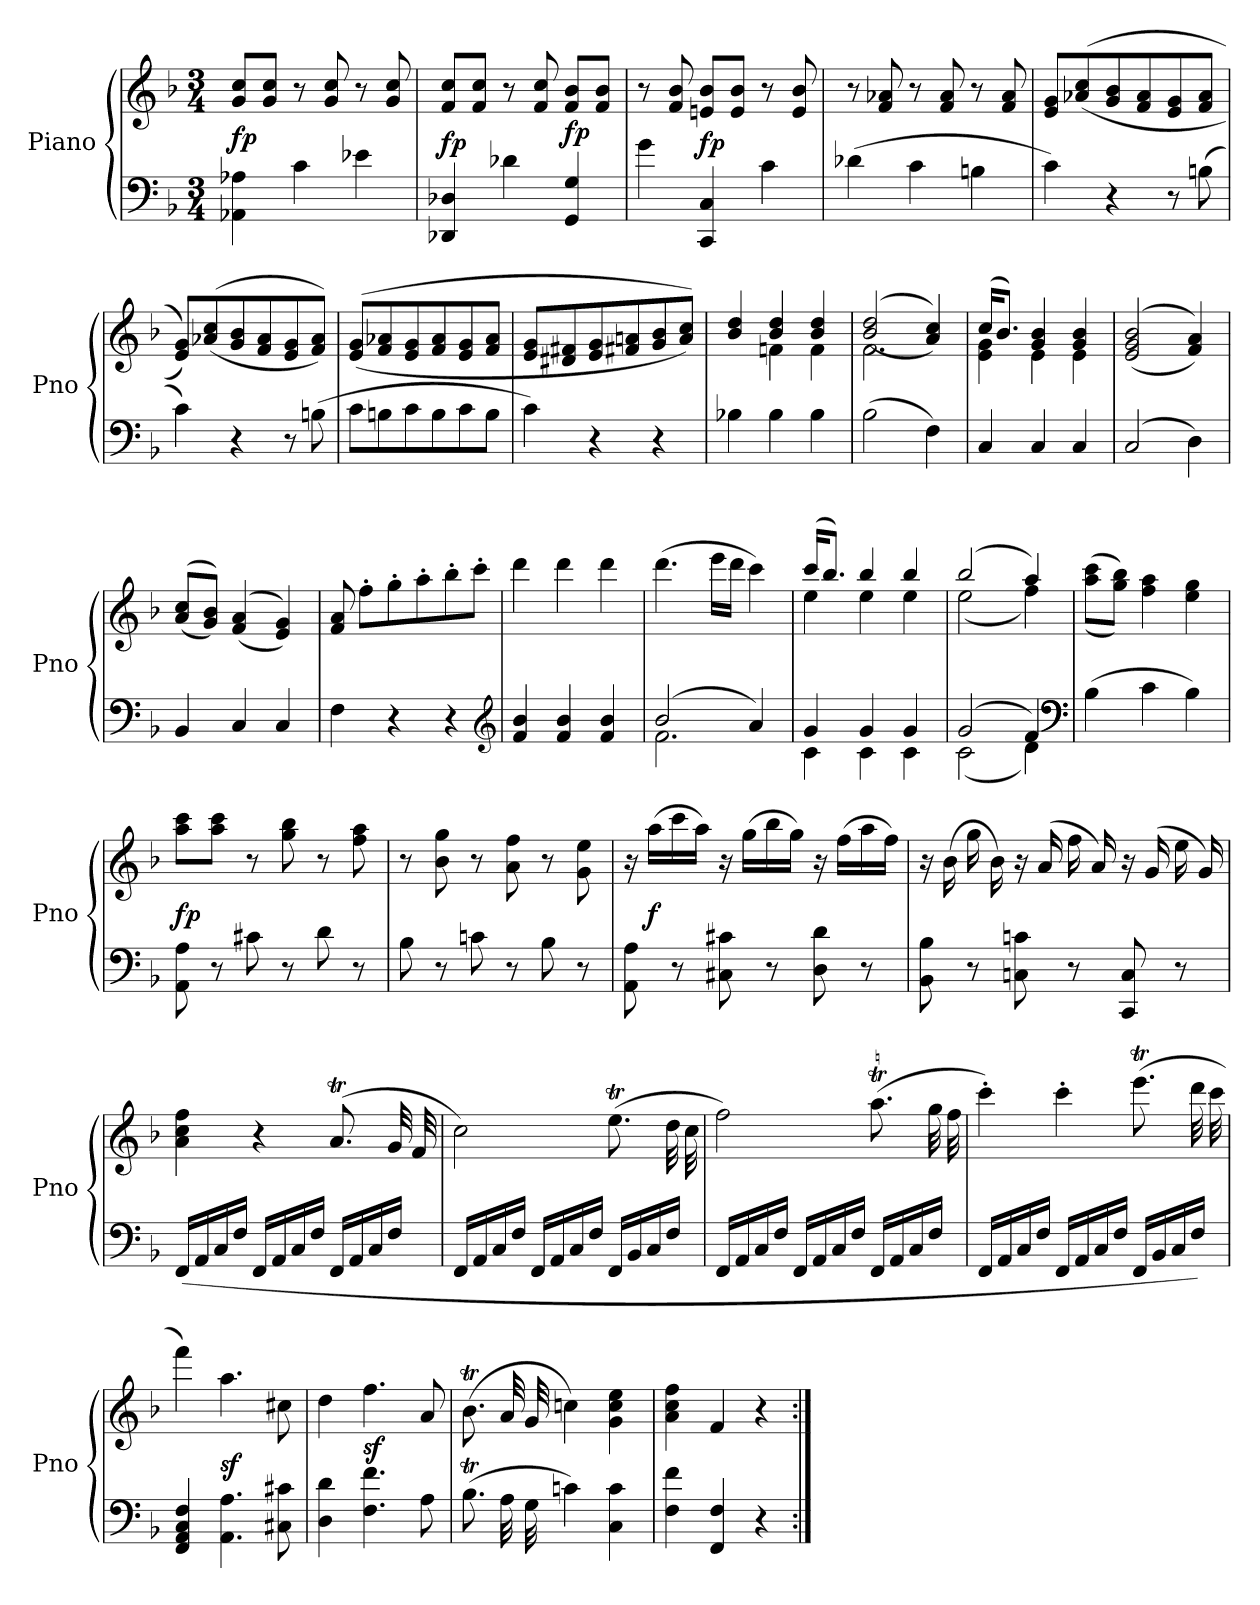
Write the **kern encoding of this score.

**kern	**kern	**dynam
*part1	*part1	*part1
*staff2	*staff1	*staff1/2
*I"Piano	*	*
*I'Pno	*	*
*clefF4	*clefG2	*
*k[b-]	*k[b-]	*
*F:	*F:	*
*M3/4	*M3/4	*
=	=	=
4AA-X 4A-X	8g 8ccL	fp
.	8g 8ccJ	.
4c	8r	.
.	8g 8cc	.
4e-X	8r	.
.	8g 8cc	.
=	=	=
4DD-X 4D-X	8f 8ccL	fp
.	8f 8ccJ	.
4d-X	8r	.
.	8f 8cc	.
4GG 4G	8f 8b-L	fp
.	8f 8b-J	.
=	=	=
4g	8r	.
.	8f 8b-	.
4CC 4C	8en 8b-L	fp
.	8e 8b-J	.
4c	8r	.
.	8e 8b-	.
=	=	=
(4d-X	8r	.
.	8f 8a-X	.
4c	8r	.
.	8f 8a-	.
4Bn	8r	.
.	8f 8a-	.
=	=	=
4c)	8e 8gL	.
.	(<(>8a-X 8cc	.
4r	8g 8b-	.
.	8f 8a-	.
8r	8e 8g	.
(8Bn	8f 8a-J	.
=	=	=
4c)	8e 8gL))	.
.	(<(>8a-X 8cc	.
4r	8g 8b-	.
.	8f 8a-	.
8r	8e 8g	.
(8Bn	8f 8a-J))	.
=	=	=
8cL	(<(>8e 8gL	.
8Bn	8f 8a-X	.
8c	8e 8g	.
8B	8f 8a-	.
8c	8e 8g	.
8BJ	8f 8a-J	.
=	=	=
4c)	8e 8gL	.
.	8d#X 8f#X	.
4r	8e 8g	.
.	8f#X 8an	.
4r	8g 8b-	.
.	8a 8ccJ))	.
=	=	=
*	*^	*
4B-X	4b-/ 4dd/	4ryy	.
4B-	4b- 4dd	4fn	.
4B-	4b- 4dd	4f	.
=	=	=	=
(2B-	(<(>2b- 2dd	2.f	.
4F)	4a 4cc))	.	.
=	=	=	=
4C	(16ccKL	4e 4g	.
.	8.b-J)	.	.
4C	4g 4b-	4e	.
4C	4g 4b-	4e	.
*	*v	*v	*
=	=	=
(2C	(<(>2e 2g 2b-	.
4D)	4f 4a))	.
=	=	=
4BB-	(<(>8a 8ccL	.
.	8g 8b-J))	.
4C	(<(>4f 4a	.
4C	4e 4g))	.
=	=	=
4F	8f 8a	.
.	8ff'L	.
4r	8gg'	.
.	8aa'	.
4r	8bb-'	.
.	8ccc'J	.
*clefG2	*	*
=	=	=
4f 4b-	4ddd	.
4f 4b-	4ddd	.
4f 4b-	4ddd	.
=	=	=
*^	*	*
(2b-	2.f	(4.ddd	.
.	.	16eeeLL	.
.	.	16dddJJ	.
4a)	.	4ccc)	.
=	=	=	=
*	*	*^	*
4g	4c	(16cccKL	4ee	.
.	.	8.bb-J)	.	.
4g	4c	4bb-	4ee	.
4g	4c	4bb-	4ee	.
=	=	=	=	=
(2g	(2c	(2bb-	(2ee	.
4f)	4d)	4aa)	4ff)	.
*v	*v	*	*	*
*	*v	*v	*
*clefF4	*	*
=	=	=
(4B-	(<(>8aa 8cccL	.
.	8gg 8bb-J))	.
4c	4ff 4aa	.
4B-)	4ee 4gg	.
=	=	=
8AA 8A	8aa 8cccL	fp
8r	8aa 8cccJ	.
8c#X	8r	.
8r	8gg 8bb-	.
8d	8r	.
8r	8ff 8aa	.
=	=	=
8B-	8r	.
8r	8b- 8gg	.
8cn	8r	.
8r	8a 8ff	.
8B-	8r	.
8r	8g 8ee	.
=	=	=
8AA 8A	16r	.
.	(16aaLL	f
8r	16ccc	.
.	16aaJJ)	.
8C#X 8c#X	16r	.
.	(16ggLL	.
8r	16bb-	.
.	16ggJJ)	.
8D 8d	16r	.
.	(16ffLL	.
8r	16aa	.
.	16ffJJ)	.
=	=	=
8BB- 8B-	16r	.
.	(16b-	.
8r	16gg	.
.	16b-)	.
8Cn 8cn	16r	.
.	(16a	.
8r	16ff	.
.	16a)	.
8CC 8C	16r	.
.	(16g	.
8r	16ee	.
.	16g)	.
=	=	=
(16FFLL	4a 4cc 4ff	.
16AA	.	.
16C	.	.
16FJJ	.	.
16FFLL	4r	.
16AA	.	.
16C	.	.
16FJJ	.	.
16FFLL	(8.at	.
16AA	.	.
16C	.	.
16FJJ	32g	.
.	32f	.
=	=	=
16FFLL	2cc)	.
16AA	.	.
16C	.	.
16FJJ	.	.
16FFLL	.	.
16AA	.	.
16C	.	.
16FJJ	.	.
16FFLL	(8.eet	.
16BB-	.	.
16C	.	.
16FJJ	32dd	.
.	32cc	.
=	=	=
16FFLL	2ff)	.
16AA	.	.
16C	.	.
16FJJ	.	.
16FFLL	.	.
16AA	.	.
16C	.	.
16FJJ	.	.
16FFLL	(8.aaT	.
16AA	.	.
16C	.	.
16FJJ	32gg	.
.	32ff	.
=	=	=
16FFLL	4ccc')	.
16AA	.	.
16C	.	.
16FJJ	.	.
16FFLL	4ccc'	.
16AA	.	.
16C	.	.
16FJJ	.	.
16FFLL	(8.eeet	.
16BB-	.	.
16C	.	.
16FJJ)	32ddd	.
.	32ccc	.
=	=	=
4FF 4AA 4C 4F	4fff)	.
4.AA 4.A	4.aa	sf
8C#X 8c#X	8cc#X	.
=	=	=
4D 4d	4dd	.
4.F 4.f	4.ff	sf
8A	8a	.
=	=	=
(8.B-T	(8.b-T	.
32A	32a	.
32G	32g	.
4cn)	4ccn)	.
4C 4c	4g 4cc 4ee	.
=	=	=
4F 4f	4a 4cc 4ff	.
4FF 4F	4f	.
4r	4r	.
=:|!	=:|!	=:|!
*-	*-	*-
